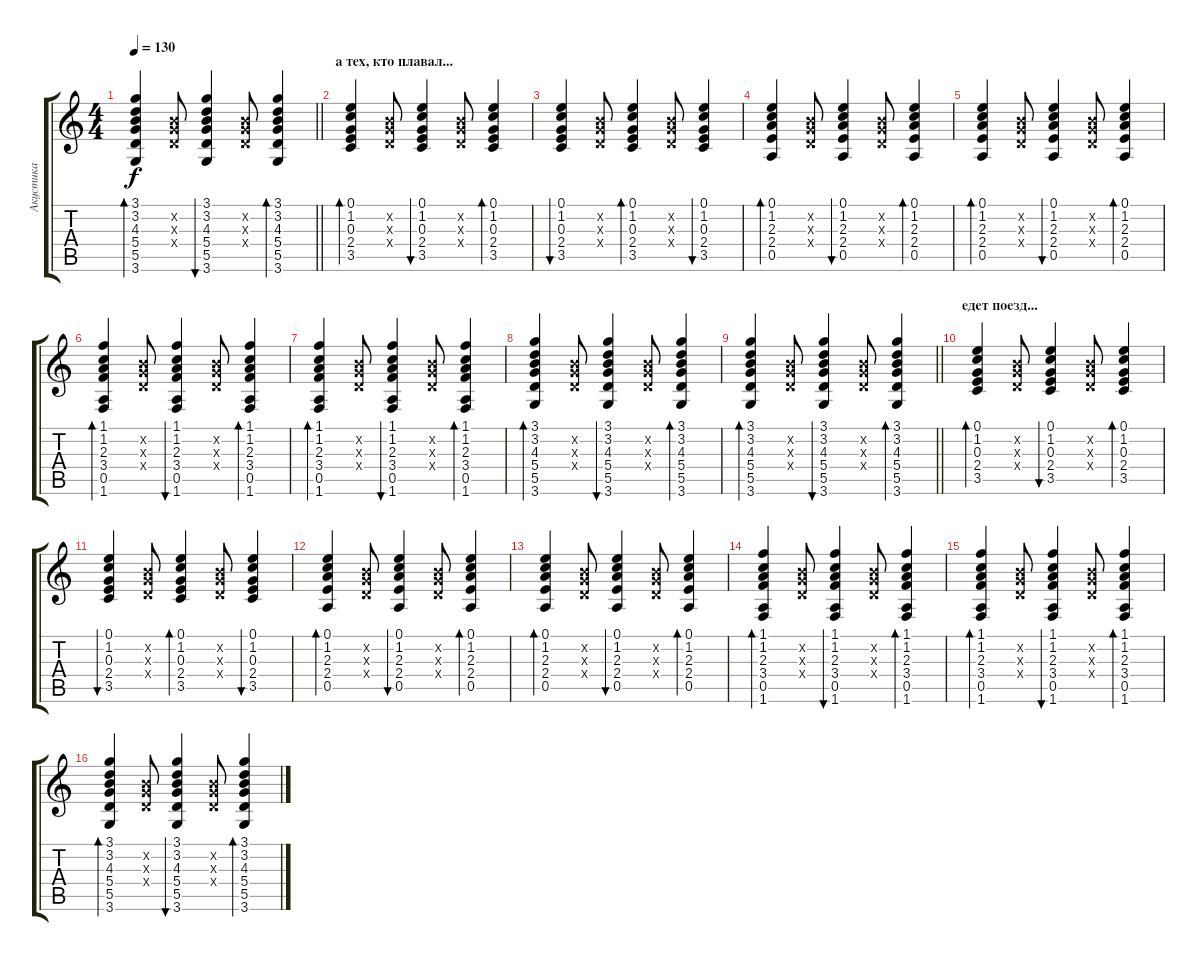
\track ("Акустика" "Акустика") {instrument acousticguitarsteel}
\staff {score tabs}
\tuning (E4 B3 G3 D3 A2 E2) {hide}
\ts (4 4)
\tempo 130
\clef g2
\barLineRight lightlight
\ks c
(3.1 3.2 4.3 5.4 5.5 3.6).4{bd 60 dy f} (0.2{x} 0.3{x} 0.4{x}).8 (3.1 3.2 4.3 5.4 5.5 3.6).4{bu 60} (0.2{x} 0.3{x} 0.4{x}).8 (3.1 3.2 4.3 5.4 5.5 3.6).4{bd 60} |
\section ("" "а тех, кто плавал...")
(0.1 1.2 0.3 2.4 3.5).4{bd 60} (0.2{x} 0.3{x} 0.4{x}).8 (0.1 1.2 0.3 2.4 3.5).4{bu 60} (0.2{x} 0.3{x} 0.4{x}).8 (0.1 1.2 0.3 2.4 3.5).4{bd 60} |
(0.1 1.2 0.3 2.4 3.5).4{bu 60} (0.2{x} 0.3{x} 0.4{x}).8 (0.1 1.2 0.3 2.4 3.5).4{bd 60} (0.2{x} 0.3{x} 0.4{x}).8 (0.1 1.2 0.3 2.4 3.5).4{bu 60} |
(0.1 1.2 2.3 2.4 0.5).4{bd 60} (0.2{x} 0.3{x} 0.4{x}).8 (0.1 1.2 2.3 2.4 0.5).4{bu 60} (0.2{x} 0.3{x} 0.4{x}).8 (0.1 1.2 2.3 2.4 0.5).4{bd 60} |
(0.1 1.2 2.3 2.4 0.5).4{bd 60} (0.2{x} 0.3{x} 0.4{x}).8 (0.1 1.2 2.3 2.4 0.5).4{bu 60} (0.2{x} 0.3{x} 0.4{x}).8 (0.1 1.2 2.3 2.4 0.5).4{bd 60} |
(1.1 1.2 2.3 3.4 0.5 1.6).4{bd 60} (0.2{x} 0.3{x} 0.4{x}).8 (1.1 1.2 2.3 3.4 0.5 1.6).4{bu 60} (0.2{x} 0.3{x} 0.4{x}).8 (1.1 1.2 2.3 3.4 0.5 1.6).4{bd 60} |
(1.1 1.2 2.3 3.4 0.5 1.6).4{bd 60} (0.2{x} 0.3{x} 0.4{x}).8 (1.1 1.2 2.3 3.4 0.5 1.6).4{bu 60} (0.2{x} 0.3{x} 0.4{x}).8 (1.1 1.2 2.3 3.4 0.5 1.6).4{bd 60} |
(3.1 3.2 4.3 5.4 5.5 3.6).4{bd 60} (0.2{x} 0.3{x} 0.4{x}).8 (3.1 3.2 4.3 5.4 5.5 3.6).4{bu 60} (0.2{x} 0.3{x} 0.4{x}).8 (3.1 3.2 4.3 5.4 5.5 3.6).4{bd 60} |
\barLineRight lightlight
(3.1 3.2 4.3 5.4 5.5 3.6).4{bd 60} (0.2{x} 0.3{x} 0.4{x}).8 (3.1 3.2 4.3 5.4 5.5 3.6).4{bu 60} (0.2{x} 0.3{x} 0.4{x}).8 (3.1 3.2 4.3 5.4 5.5 3.6).4{bd 60} |
\section ("" "едет поезд...")
(0.1 1.2 0.3 2.4 3.5).4{bd 60} (0.2{x} 0.3{x} 0.4{x}).8 (0.1 1.2 0.3 2.4 3.5).4{bu 60} (0.2{x} 0.3{x} 0.4{x}).8 (0.1 1.2 0.3 2.4 3.5).4{bd 60} |
(0.1 1.2 0.3 2.4 3.5).4{bu 60} (0.2{x} 0.3{x} 0.4{x}).8 (0.1 1.2 0.3 2.4 3.5).4{bd 60} (0.2{x} 0.3{x} 0.4{x}).8 (0.1 1.2 0.3 2.4 3.5).4{bu 60} |
(0.1 1.2 2.3 2.4 0.5).4{bd 60} (0.2{x} 0.3{x} 0.4{x}).8 (0.1 1.2 2.3 2.4 0.5).4{bu 60} (0.2{x} 0.3{x} 0.4{x}).8 (0.1 1.2 2.3 2.4 0.5).4{bd 60} |
(0.1 1.2 2.3 2.4 0.5).4{bd 60} (0.2{x} 0.3{x} 0.4{x}).8 (0.1 1.2 2.3 2.4 0.5).4{bu 60} (0.2{x} 0.3{x} 0.4{x}).8 (0.1 1.2 2.3 2.4 0.5).4{bd 60} |
(1.1 1.2 2.3 3.4 0.5 1.6).4{bd 60} (0.2{x} 0.3{x} 0.4{x}).8 (1.1 1.2 2.3 3.4 0.5 1.6).4{bu 60} (0.2{x} 0.3{x} 0.4{x}).8 (1.1 1.2 2.3 3.4 0.5 1.6).4{bd 60} |
(1.1 1.2 2.3 3.4 0.5 1.6).4{bd 60} (0.2{x} 0.3{x} 0.4{x}).8 (1.1 1.2 2.3 3.4 0.5 1.6).4{bu 60} (0.2{x} 0.3{x} 0.4{x}).8 (1.1 1.2 2.3 3.4 0.5 1.6).4{bd 60} |
(3.1 3.2 4.3 5.4 5.5 3.6).4{bd 60} (0.2{x} 0.3{x} 0.4{x}).8 (3.1 3.2 4.3 5.4 5.5 3.6).4{bu 60} (0.2{x} 0.3{x} 0.4{x}).8 (3.1 3.2 4.3 5.4 5.5 3.6).4{bd 60}
